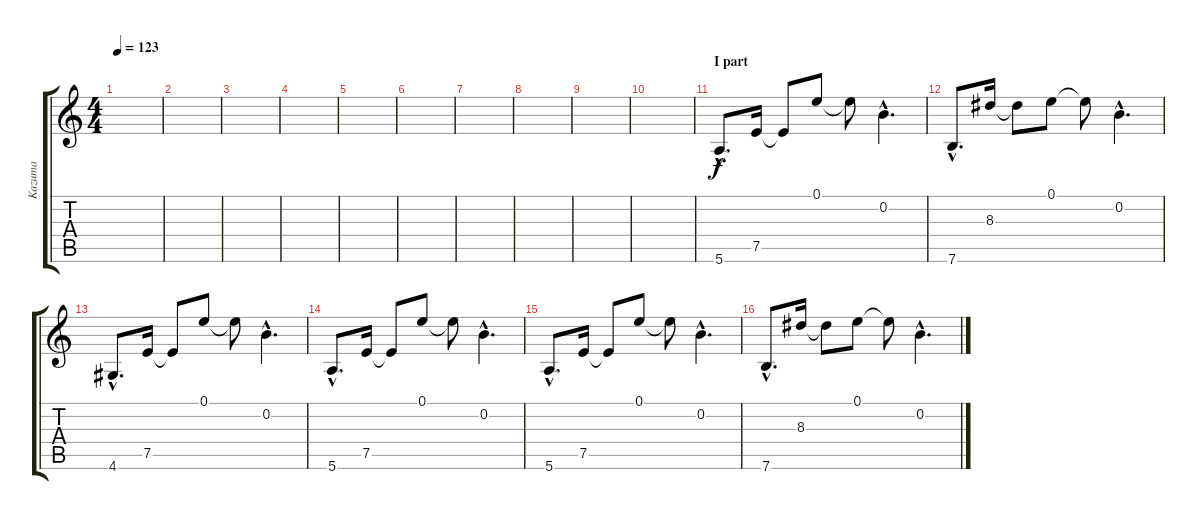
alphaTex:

\track ("Kazuma" "Kazuma") {instrument distortionguitar}
\staff {score tabs}
\tuning (E4 B3 G3 D3 A2 E2) {hide}
\ts (4 4)
\tempo 123
\clef g2
\ks c
|
|
|
|
|
|
|
|
|
|
\section ("" "I part")
5.6{hac}.8{d instrument electricguitarclean} 7.5.16 7.5{t}.8 0.1.8 0.1{t}.8 0.2{hac}.4{d} |
7.6{hac}.8{d} 8.3.16 8.3{t}.8 0.1.8 0.1{t}.8 0.2{hac}.4{d} |
4.6{hac}.8{d} 7.5.16 7.5{t}.8 0.1.8 0.1{t}.8 0.2{hac}.4{d} |
5.6{hac}.8{d} 7.5.16 7.5{t}.8 0.1.8 0.1{t}.8 0.2{hac}.4{d} |
5.6{hac}.8{d} 7.5.16 7.5{t}.8 0.1.8 0.1{t}.8 0.2{hac}.4{d} |
7.6{hac}.8{d} 8.3.16 8.3{t}.8 0.1.8 0.1{t}.8 0.2{hac}.4{d}
